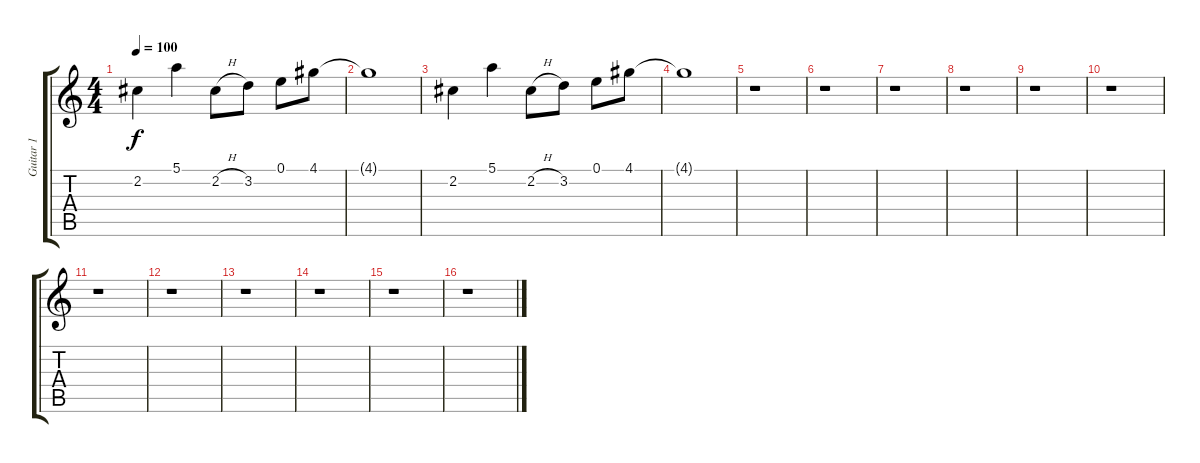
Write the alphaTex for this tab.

\track ("Guitar 1" "Guitar 1") {instrument electricguitarclean}
\staff {score tabs}
\tuning (E4 B3 G3 D3 A2 E2) {hide}
\ts (4 4)
\tempo 100
\clef g2
\ks c
2.2.4{dy f instrument electricguitarclean} 5.1.4 2.2{h}.8 3.2.8 0.1.8 4.1.8 |
4.1{t}.1 |
2.2.4 5.1.4 2.2{h}.8 3.2.8 0.1.8 4.1.8 |
4.1{t}.1 |
r.1 |
r.1 |
r.1 |
r.1 |
r.1 |
r.1 |
r.1 |
r.1 |
r.1 |
r.1 |
r.1 |
r.1
